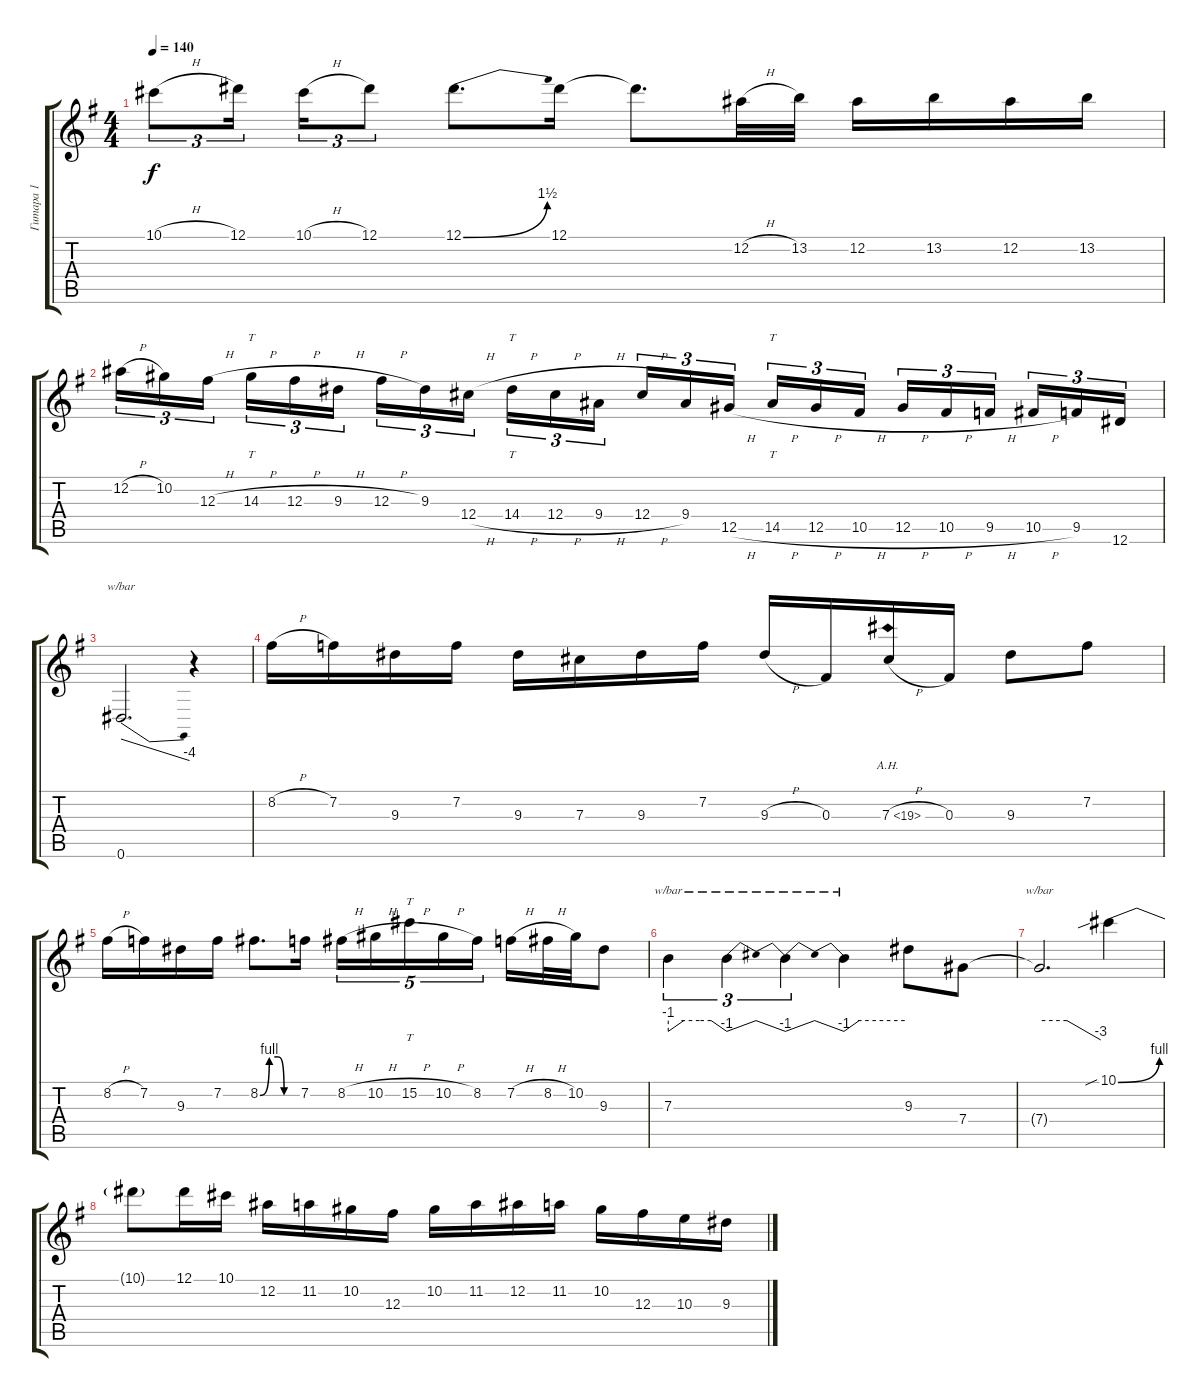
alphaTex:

\track ("Гитара 1" "Гитара 1") {instrument distortionguitar}
\staff {score tabs}
\tuning (Eb4 Bb3 Gb3 Db3 Ab2 Eb2) {hide}
\ts (4 4)
\tempo 140
\clef g2
\ks eminor
10.1{h}.8{tu (3 2) dy f} 12.1.16{tu (3 2) beam splitsecondary} 10.1{h}.16{tu (3 2)} 12.1.8{tu (3 2)} 12.1{be (bend 0 0 60 6)}.8{d} 12.1.16 12.1{t}.8{d} 12.2{h}.32 13.2.32 12.2.16 13.2.16 12.2.16 13.2.16 |
12.2{h}.16{tu (3 2)} 10.2.16{tu (3 2)} 12.3{h}.16{tu (3 2) beam splitsecondary} 14.3{h}.16{tt tu (3 2)} 12.3{h}.16{tu (3 2)} 9.3{h}.16{tu (3 2)} 12.3{h}.16{tu (3 2)} 9.3.16{tu (3 2)} 12.4{h}.16{tu (3 2) beam splitsecondary} 14.4{h}.16{tt tu (3 2)} 12.4{h}.16{tu (3 2)} 9.4{h}.16{tu (3 2)} 12.4{h}.16{tu (3 2)} 9.4.16{tu (3 2)} 12.5{h}.16{tu (3 2) beam splitsecondary} 14.5{h}.16{tt tu (3 2)} 12.5{h}.16{tu (3 2)} 10.5{h}.16{tu (3 2)} 12.5{h}.16{tu (3 2)} 10.5{h}.16{tu (3 2)} 9.5{h}.16{tu (3 2) beam splitsecondary} 10.5{h}.16{tu (3 2)} 9.5.16{tu (3 2)} 12.6.16{tu (3 2)} |
0.6.2{d tbe (dive default 0 0 60 -16)} r.4 |
8.2{h}.16 7.2.16 9.3.16 7.2.16 9.3.16 7.3.16 9.3.16 7.2.16 9.3{h}.16 0.3.16 7.3{ah 12 h}.16 0.3.16 9.3.8 7.2.8 |
8.2{h}.16 7.2.16 9.3.16 7.2.16 8.2{be (custom 0 0 15 4 29 4 39 0 60 0)}.8{d} 7.2.16 8.2{h}.16{tu (5 4)} 10.2{h}.16{tu (5 4)} 15.2{h}.16{tt tu (5 4)} 10.2{h}.16{tu (5 4)} 8.2.16{tu (5 4)} 7.2{h}.16 8.2{h}.32 10.2.32 9.3.8 |
7.3.4{tu (3 2) tbe (custom default 0 -4 16 0 32 0 44 0 60 -4)} 7.3{t}.4{tu (3 2) tbe (dip default 0 -4 15 0 41 0 60 -4)} 7.3{t}.4{tu (3 2) tbe (dip default 0 -4 15 0 42 0 60 -4)} 7.3{t}.4{tbe (custom default 0 -4 15 0 60 0)} 9.3.8 7.4.8 |
7.4{t}.2{d tbe (custom default 0 0 27 0 60 -12)} 10.1{be (bend 0 0 60 4) sib}.4 |
10.1{t}.8 12.1.16 10.1.16 12.2.16 11.2.16 10.2.16 12.3.16 10.2.16 11.2.16 12.2.16 11.2.16 10.2.16 12.3.16 10.3.16 9.3.16
